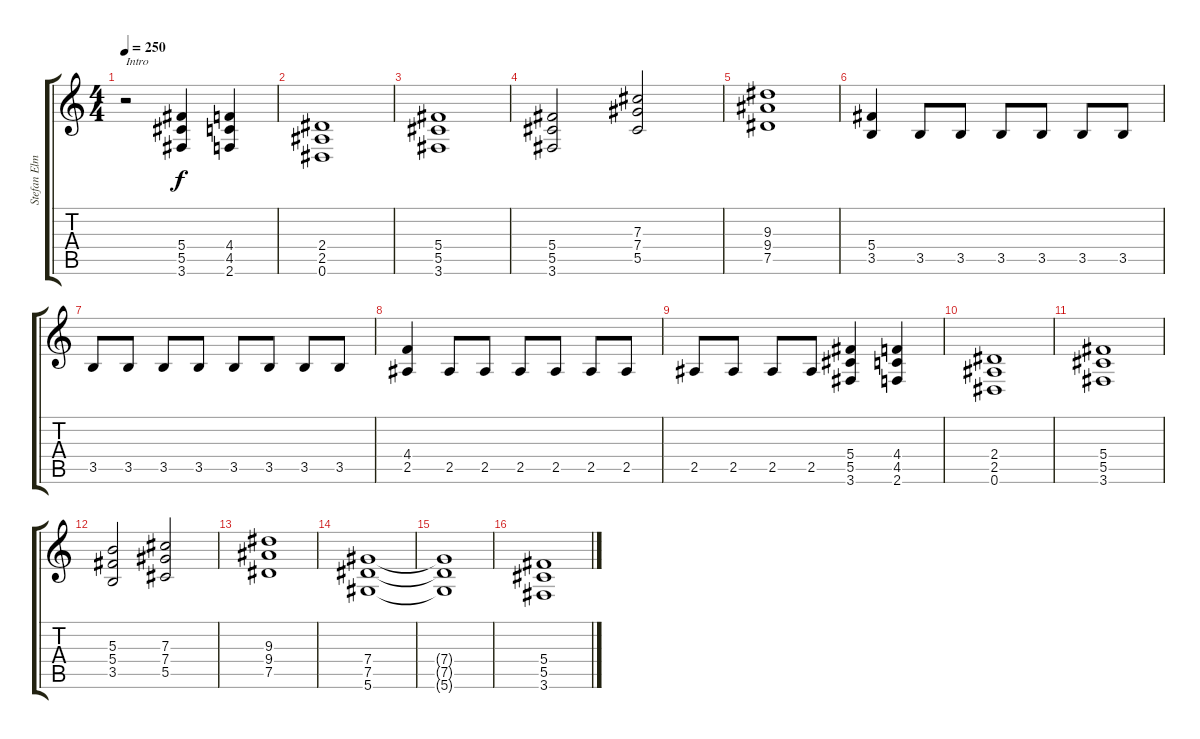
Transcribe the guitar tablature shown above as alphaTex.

\track ("Stefan Elmgren (Rhythm Guitar)" "Stefan Elm") {instrument distortionguitar}
\staff {score tabs}
\tuning (Eb4 Bb3 Gb3 Db3 Ab2 Eb2) {hide}
\ts (4 4)
\tempo 250
\clef g2
\ks c
r.2{txt "Intro" dy f instrument distortionguitar} (5.4 5.5 3.6).4 (4.4 4.5 2.6).4 |
(2.4 2.5 0.6).1 |
(5.4 5.5 3.6).1 |
(5.4 5.5 3.6).2 (7.3 7.4 5.5).2 |
(9.3 9.4 7.5).1 |
(5.4 3.5).4 3.5.8 3.5.8 3.5.8 3.5.8 3.5.8 3.5.8 |
3.5.8 3.5.8 3.5.8 3.5.8 3.5.8 3.5.8 3.5.8 3.5.8 |
(4.4 2.5).4 2.5.8 2.5.8 2.5.8 2.5.8 2.5.8 2.5.8 |
2.5.8 2.5.8 2.5.8 2.5.8 (5.4 5.5 3.6).4 (4.4 4.5 2.6).4 |
(2.4 2.5 0.6).1 |
(5.4 5.5 3.6).1 |
(5.3 5.4 3.5).2 (7.3 7.4 5.5).2 |
(9.3 9.4 7.5).1 |
(7.4 7.5 5.6).1 |
(7.4{t} 7.5{t} 5.6{t}).1 |
(5.4 5.5 3.6).1
